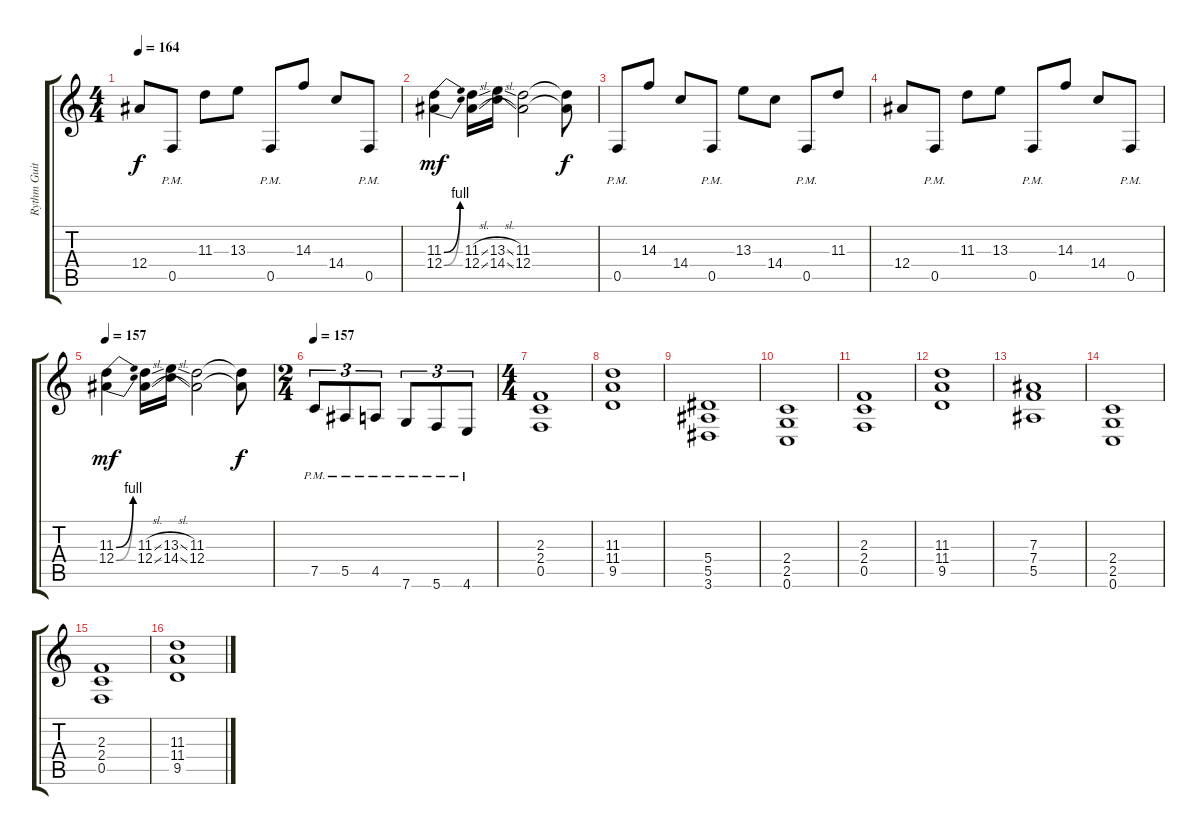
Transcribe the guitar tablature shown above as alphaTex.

\track ("Rythm Guitar 2" "Rythm Guit") {instrument distortionguitar}
\staff {score tabs}
\tuning (C4 G3 Eb3 Bb2 F2 C2) {hide}
\ts (4 4)
\tempo 164
\clef g2
\ks c
12.4.8{dy f} 0.5{pm}.8 11.3.8 13.3.8 0.5{pm}.8 14.3.8 14.4.8 0.5{pm}.8 |
(11.3{be (bend 0 0 60 4)} 12.4{be (bend 0 0 60 4)}).4{dy mf} (11.3{sl} 12.4{sl}).16 (13.3{sl} 14.4{sl}).16 (11.3 12.4).2 (11.3{t} 12.4{t}).8{dy f} |
0.5{pm}.8 14.3.8 14.4.8 0.5{pm}.8 13.3.8 14.4.8 0.5{pm}.8 11.3.8 |
12.4.8 0.5{pm}.8 11.3.8 13.3.8 0.5{pm}.8 14.3.8 14.4.8 0.5{pm}.8 |
\tempo 157
(11.3{be (bend 0 0 60 4)} 12.4{be (bend 0 0 60 4)}).4{dy mf} (11.3{sl} 12.4{sl}).16 (13.3{sl} 14.4{sl}).16 (11.3 12.4).2 (11.3{t} 12.4{t}).8{dy f} |
\ts (2 4)
\tempo 157
7.5{pm}.8{tu (3 2)} 5.5{pm}.8{tu (3 2)} 4.5{pm}.8{tu (3 2)} 7.6{pm}.8{tu (3 2)} 5.6{pm}.8{tu (3 2)} 4.6{pm}.8{tu (3 2)} |
\ts (4 4)
(2.3 2.4 0.5).1 |
(11.3 11.4 9.5).1 |
(5.4 5.5 3.6).1 |
(2.4 2.5 0.6).1 |
(2.3 2.4 0.5).1 |
(11.3 11.4 9.5).1 |
(7.3 7.4 5.5).1 |
(2.4 2.5 0.6).1 |
(2.3 2.4 0.5).1 |
(11.3 11.4 9.5).1
